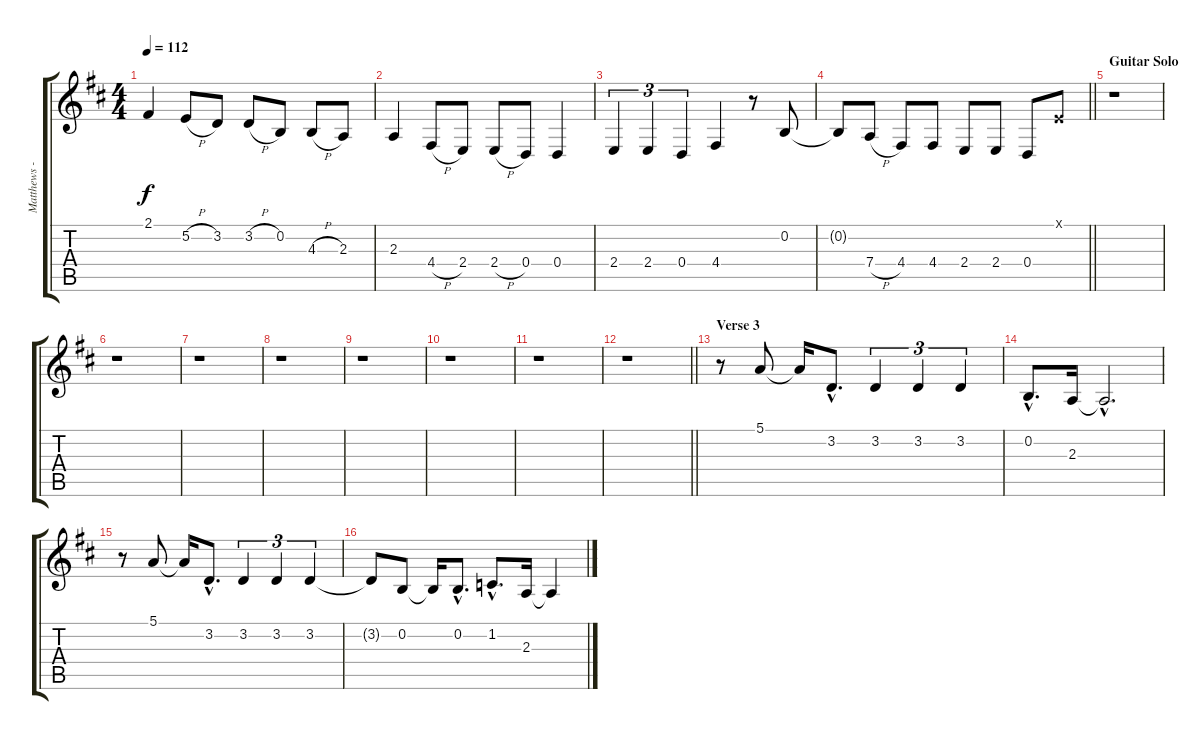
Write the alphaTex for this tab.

\track ("Matthews - Vocals" "Matthews -") {instrument flute}
\staff {score tabs}
\tuning (E4 B3 G3 D3 A2 E2) {hide}
\ts (4 4)
\tempo 112
\clef g2
\ks d
2.1.4{dy f} 5.2{h}.8 3.2.8 3.2{h}.8 0.2.8 4.3{h}.8 2.3.8 |
2.3.4 4.4{h}.8 2.4.8 2.4{h}.8 0.4.8 0.4.4 |
2.4.4{tu (3 2)} 2.4.4{tu (3 2)} 0.4.4{tu (3 2)} 4.4.4 r.8 0.2.8 |
\barLineRight lightlight
0.2{t}.8 7.4{h}.8 4.4.8 4.4.8 2.4.8 2.4.8 0.4.8 0.1{x}.8{instrument pizzicatostrings} |
\section ("" "Guitar Solo")
r.1{instrument flute} |
r.1 |
r.1 |
r.1 |
r.1 |
r.1 |
r.1 |
\barLineRight lightlight
r.1 |
\section ("" "Verse 3")
r.8 5.1.8 5.1{t}.16 3.2{hac}.8{d} 3.2.4{tu (3 2)} 3.2.4{tu (3 2)} 3.2.4{tu (3 2)} |
0.2{hac}.8{d} 2.3.16 2.3{hac t}.2{d} |
r.8 5.1.8 5.1{t}.16 3.2{hac}.8{d} 3.2.4{tu (3 2)} 3.2.4{tu (3 2)} 3.2.4{tu (3 2)} |
3.2{t}.8 0.2.8 0.2{t}.16 0.2{hac}.8{d} 1.2{hac}.8{d} 2.3.16 2.3{t}.4
